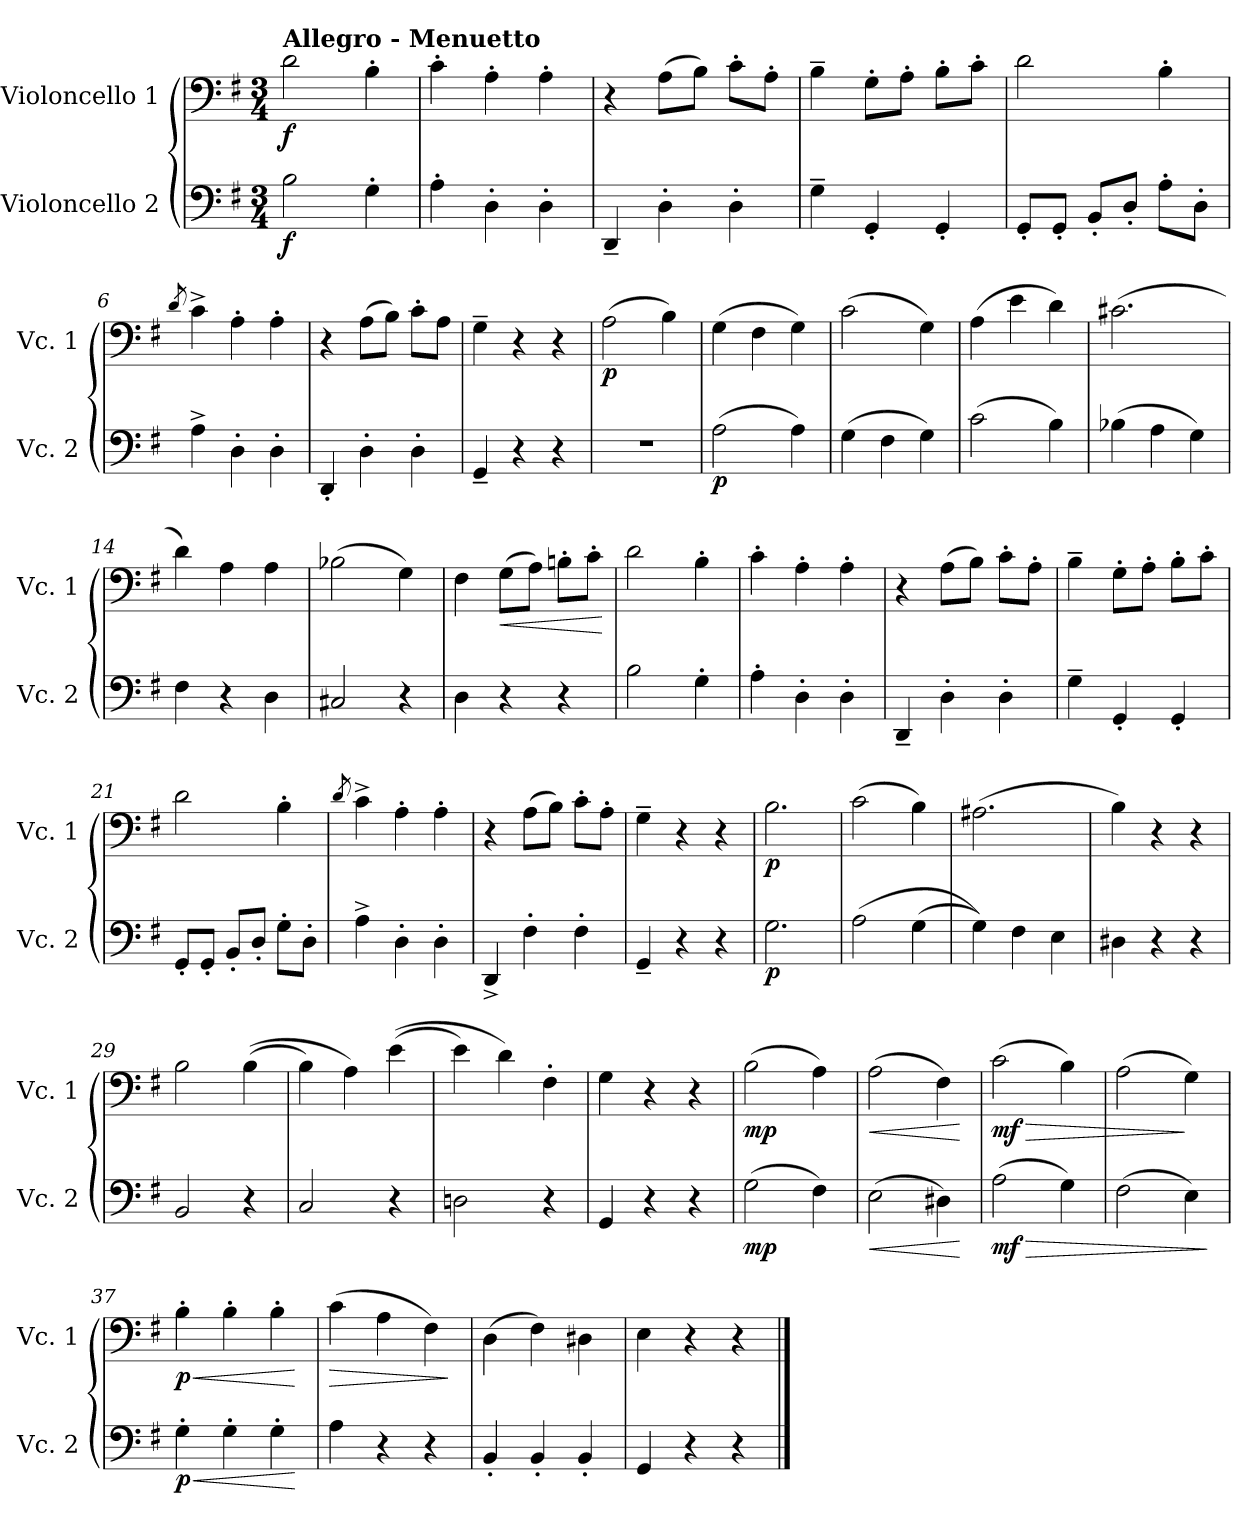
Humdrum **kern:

**kern	**dynam	**kern	**dynam
*part2	*part2	*part1	*part1
*staff2	*staff2	*staff1	*staff1
*I"Violoncello 2	*	*I"Violoncello 1	*
*I'Vc. 2	*	*I'Vc. 1	*
*clefF4	*	*clefF4	*
*k[f#]	*	*k[f#]	*
*M3/4	*	*M3/4	*
=1	=1	=1	=1
!	!	!LO:TX:a:B:t=Allegro - Menuetto	!
!	!LO:DY:b	!	!LO:DY:b
2B\	f	2d\	f
4G'\	.	4B'\	.
=2	=2	=2	=2
4A'\	.	4c'\	.
4D'\	.	4A'\	.
4D'\	.	4A'\	.
=3	=3	=3	=3
4DD~/	.	4r	.
4D'\	.	(>8A\L	.
.	.	8B\J)	.
4D'\	.	8c'\L	.
.	.	8A'\J	.
=4	=4	=4	=4
4G~\	.	4B~\	.
4GG'/	.	8G'\L	.
.	.	8A'\J	.
4GG'/	.	8B'\L	.
.	.	8c'\J	.
=5	=5	=5	=5
8GG'/L	.	2d\	.
8GG'/J	.	.	.
8BB'/L	.	.	.
8D'/J	.	.	.
8A'\L	.	4B'\	.
8D'\J	.	.	.
!!LO:LB:g=z
=6	=6	=6	=6
.	.	8qd/	.
4A^\	.	4c^\	.
4D'\	.	4A'\	.
4D'\	.	4A'\	.
=7	=7	=7	=7
4DD'/	.	4r	.
4D'\	.	(>8A\L	.
.	.	8B\J)	.
4D'\	.	8c'\L	.
.	.	8A\J	.
=8	=8	=8	=8
4GG~/	.	4G~\	.
4r	.	4r	.
4r	.	4r	.
=9	=9	=9	=9
!	!	!	!LO:DY:b
2.r	.	(>2A\	p
.	.	4B\)	.
=10	=10	=10	=10
!	!LO:DY:b	!	!
(>2A\	p	(>4G\	.
.	.	4F#\	.
4A\)	.	4G\)	.
=11	=11	=11	=11
(>4G\	.	(>2c\	.
4F#\	.	.	.
4G\)	.	4G\)	.
=12	=12	=12	=12
(>2c\	.	(>4A\	.
.	.	4e\	.
4B\)	.	4d\)	.
!!LO:LB:g=z
=13	=13	=13	=13
(>4B-X\	.	(>2.c#X\	.
4A\	.	.	.
4G\)	.	.	.
=14	=14	=14	=14
4F#\	.	4d\)	.
4r	.	4A\	.
4D\	.	4A\	.
=15	=15	=15	=15
2C#X/	.	(>2B-X\	.
4r	.	4G\)	.
=16	=16	=16	=16
4D\	.	4F#\	.
!	!	!	!LO:HP:b
4r	.	(>8G\L	<
.	.	8A\J)	.
4r	.	8Bn'\L	.
.	.	8c'\J	.
.	.	.	[
=17	=17	=17	=17
2B\	.	2d\	.
4G'\	.	4B'\	.
=18	=18	=18	=18
4A'\	.	4c'\	.
4D'\	.	4A'\	.
4D'\	.	4A'\	.
=19	=19	=19	=19
4DD~/	.	4r	.
4D'\	.	(>8A\L	.
.	.	8B\J)	.
4D'\	.	8c'\L	.
.	.	8A'\J	.
!!LO:LB:g=z
=20	=20	=20	=20
4G~\	.	4B~\	.
4GG'/	.	8G'\L	.
.	.	8A'\J	.
4GG'/	.	8B'\L	.
.	.	8c'\J	.
=21	=21	=21	=21
8GG'/L	.	2d\	.
8GG'/J	.	.	.
8BB'/L	.	.	.
8D'/J	.	.	.
8G'\L	.	4B'\	.
8D'\J	.	.	.
=22	=22	=22	=22
.	.	8qd/	.
4A^\	.	4c^\	.
4D'\	.	4A'\	.
4D'\	.	4A'\	.
=23	=23	=23	=23
4DD^/	.	4r	.
4F#'\	.	(>8A\L	.
.	.	8B\J)	.
4F#'\	.	8c'\L	.
.	.	8A'\J	.
=24	=24	=24	=24
4GG~/	.	4G~\	.
4r	.	4r	.
4r	.	4r	.
=25	=25	=25	=25
!	!LO:DY:b	!	!LO:DY:b
2.G\	p	2.B\	p
!!LO:LB:g=z
=26	=26	=26	=26
(>2A\	.	(>2c\	.
(>4G\	.	4B\)	.
=27	=27	=27	=27
4G\))	.	(>2.A#X\	.
4F#\	.	.	.
4E\	.	.	.
=28	=28	=28	=28
4D#X\	.	4B\)	.
4r	.	4r	.
4r	.	4r	.
=29	=29	=29	=29
2BB/	.	2B\	.
4r	.	(>(>4B\	.
=30	=30	=30	=30
2C/	.	4B\)	.
.	.	4A\)	.
4r	.	(>(>4e\	.
=31	=31	=31	=31
2Dn\	.	4e\)	.
.	.	4d\)	.
4r	.	4F#'\	.
=32	=32	=32	=32
4GG/	.	4G\	.
4r	.	4r	.
4r	.	4r	.
=33	=33	=33	=33
!	!LO:DY:b	!	!LO:DY:b
(>2G\	mp	(>2B\	mp
4F#\)	.	4A\)	.
!!LO:LB:g=z
=34	=34	=34	=34
!	!LO:HP:b	!	!LO:HP:b
(>2E\	<	(>2A\	<
4D#X\)	.	4F#\)	.
.	[	.	[
=35	=35	=35	=35
!	!LO:HP:b	!	!LO:HP:b
!	!LO:DY:n=1:b	!	!LO:DY:n=1:b
(>2A\	> mf	(>2c\	> mf
4G\)	.	4B\)	.
=36	=36	=36	=36
(>2F#\	.	(>2A\	.
4E\)	.	4G\)	]
.	]	.	.
=37	=37	=37	=37
!	!LO:HP:b	!	!LO:HP:b
!	!LO:DY:n=1:b	!	!LO:DY:n=1:b
4G'\	< p	4B'\	< p
4G'\	.	4B'\	.
4G'\	.	4B'\	.
.	[	.	[
=38	=38	=38	=38
!	!	!	!LO:HP:b
4A\	.	(>4c\	>
4r	.	4A\	.
4r	.	4F#\)	.
.	.	.	]
=39	=39	=39	=39
4BB'/	.	(>4D\	.
4BB'/	.	4F#\)	.
4BB'/	.	4D#X\	.
=40	=40	=40	=40
4GG/	.	4E\	.
4r	.	4r	.
4r	.	4r	.
==	==	==	==
*-	*-	*-	*-
